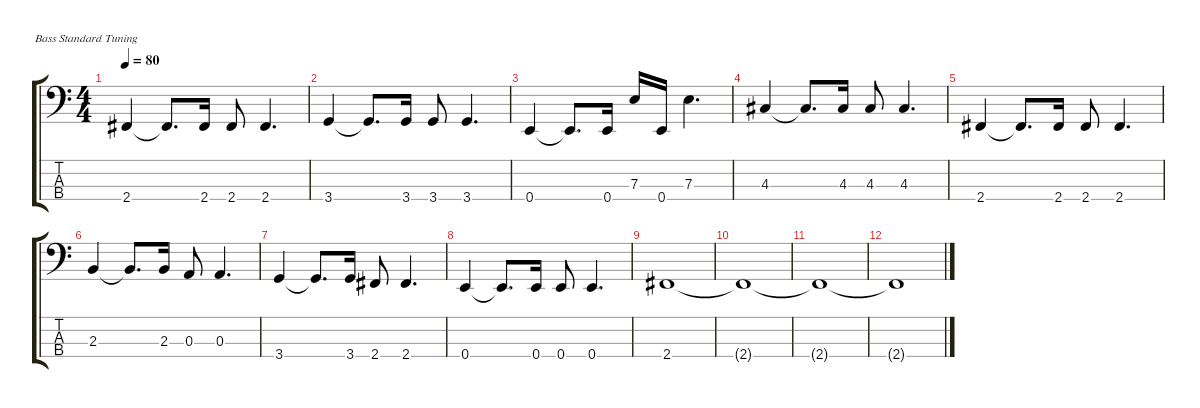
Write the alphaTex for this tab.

\defaultSystemsLayout 8
\hideDynamics
\bracketExtendMode groupsimilarinstruments
\singleTrackTrackNamePolicy hidden
\multiTrackTrackNamePolicy hidden
\firstSystemTrackNameMode fullname
\firstSystemTrackNameOrientation horizontal
\otherSystemsTrackNameOrientation horizontal
\track ("Bass" "el.bs.") {defaultSystemsLayout 8 instrument electricbassfinger}
\staff {score tabs}
\tuning (G2 D2 A1 E1)
\ts (4 4)
\tempo 80
\clef f4
\ks c
2.4{acc #}.4{dy f} 2.4{t acc #}.8{d} 2.4{acc #}.16 2.4{acc #}.8 2.4{acc #}.4{d} |
3.4.4 3.4{t}.8{d} 3.4.16 3.4.8 3.4.4{d} |
0.4.4 0.4{t}.8{d} 0.4.16 7.3.16 0.4.16 7.3.4{d} |
4.3{acc #}.4 4.3{t acc #}.8{d} 4.3{acc #}.16 4.3{acc #}.8 4.3{acc #}.4{d} |
2.4{acc #}.4 2.4{t acc #}.8{d} 2.4{acc #}.16 2.4{acc #}.8 2.4{acc #}.4{d} |
2.3.4 2.3{t}.8{d} 2.3.16 0.3.8 0.3.4{d} |
3.4.4 3.4{t}.8{d} 3.4.16 2.4{acc #}.8 2.4{acc #}.4{d} |
0.4.4 0.4{t}.8{d} 0.4.16 0.4.8 0.4.4{d} |
2.4{acc #}.1 |
2.4{t acc #}.1{dy mf} |
2.4{t acc #}.1 |
2.4{t acc #}.1
